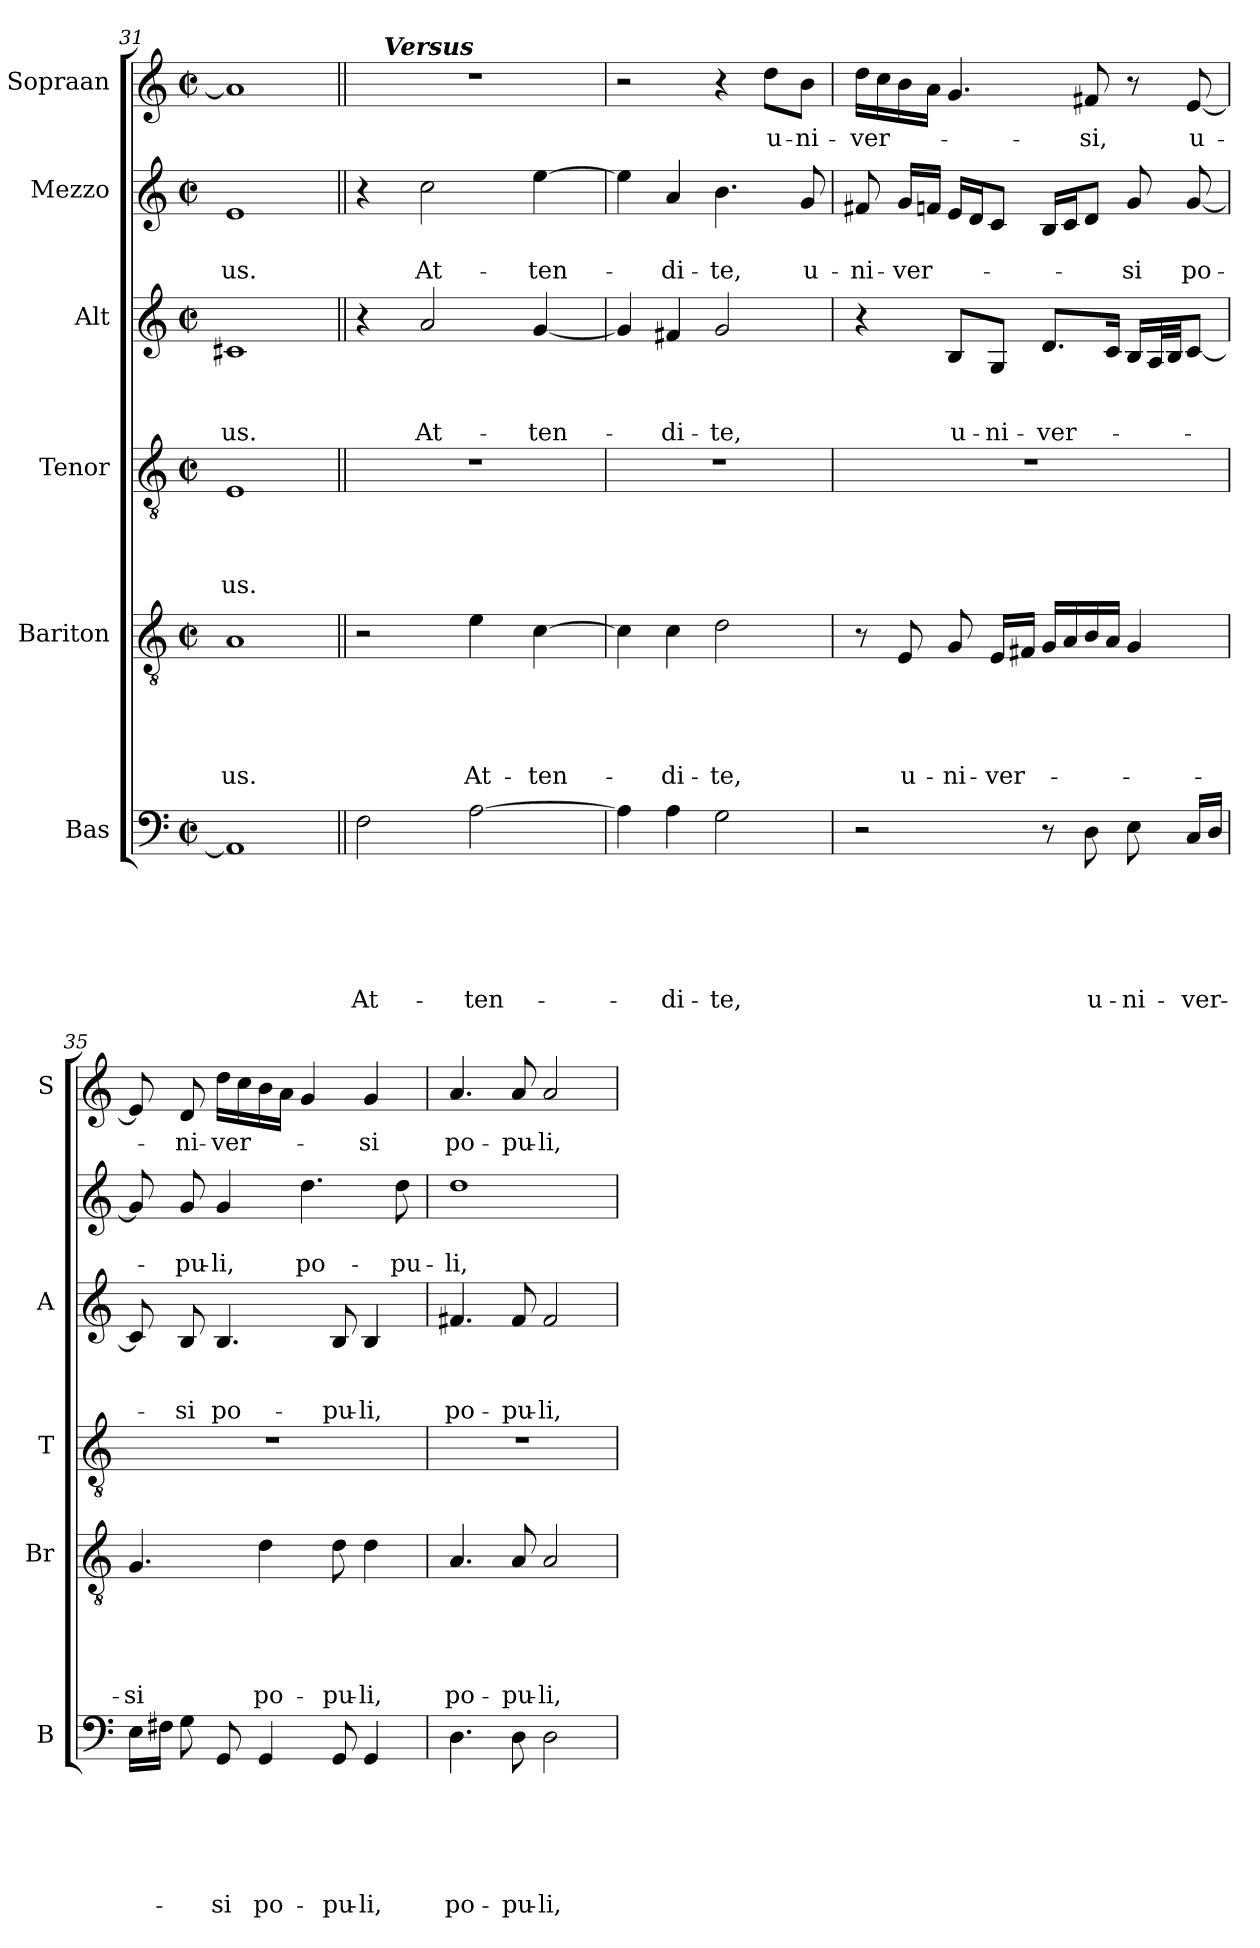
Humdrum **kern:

**kern	**text	**text	**text	**text	**text	**text	**kern	**text	**text	**text	**text	**text	**kern	**text	**text	**text	**text	**kern	**text	**text	**text	**kern	**text	**text	**kern	**text
*part6	*part6	*part6	*part6	*part6	*part6	*part6	*part5	*part5	*part5	*part5	*part5	*part5	*part4	*part4	*part4	*part4	*part4	*part3	*part3	*part3	*part3	*part2	*part2	*part2	*part1	*part1
*staff6	*staff6	*staff6	*staff6	*staff6	*staff6	*staff6	*staff5	*staff5	*staff5	*staff5	*staff5	*staff5	*staff4	*staff4	*staff4	*staff4	*staff4	*staff3	*staff3	*staff3	*staff3	*staff2	*staff2	*staff2	*staff1	*staff1
*I"Bas	*	*	*	*	*	*	*I"Bariton	*	*	*	*	*	*I"Tenor	*	*	*	*	*I"Alt	*	*	*	*I"Mezzo	*	*	*I"Sopraan	*
*I'B	*	*	*	*	*	*	*I'Br	*	*	*	*	*	*I'T	*	*	*	*	*I'A	*	*	*	*	*	*	*I'S	*
*clefF4	*	*	*	*	*	*	*clefGv2	*	*	*	*	*	*clefGv2	*	*	*	*	*clefG2	*	*	*	*clefG2	*	*	*clefG2	*
*k[]	*	*	*	*	*	*	*k[]	*	*	*	*	*	*k[]	*	*	*	*	*k[]	*	*	*	*k[]	*	*	*k[]	*
*C:	*	*	*	*	*	*	*C:	*	*	*	*	*	*C:	*	*	*	*	*C:	*	*	*	*C:	*	*	*C:	*
*M2/2	*	*	*	*	*	*	*M2/2	*	*	*	*	*	*M2/2	*	*	*	*	*M2/2	*	*	*	*M2/2	*	*	*M2/2	*
*met(c|)	*	*	*	*	*	*	*met(c|)	*	*	*	*	*	*met(c|)	*	*	*	*	*met(c|)	*	*	*	*met(c|)	*	*	*met(c|)	*
=31	=31	=31	=31	=31	=31	=31	=31	=31	=31	=31	=31	=31	=31	=31	=31	=31	=31	=31	=31	=31	=31	=31	=31	=31	=31	=31
!	!	!	!	!	!	!	!	!	!	!	!	!LO:LY:b	!	!	!	!	!LO:LY:b	!	!	!	!LO:LY:b	!	!	!LO:LY:b	!	!
1AA]	.	.	.	.	.	.	1A	.	.	.	.	-us.	1E	.	.	.	-us.	1c#X	.	.	-us.	1e	.	-us.	1a]	.
!!LO:LB:g=z
=32||	=32||	=32||	=32||	=32||	=32||	=32||	=32||	=32||	=32||	=32||	=32||	=32||	=32||	=32||	=32||	=32||	=32||	=32||	=32||	=32||	=32||	=32||	=32||	=32||	=32||	=32||
!	!	!	!	!	!	!LO:LY:b	!	!	!	!	!	!	!	!	!	!	!	!	!	!	!	!	!	!	!	!
*	*	*	*	*	*	*	*	*	*	*	*	*	*	*	*	*	*	*	*	*	*	*	*	*	*^	*
2F\	.	.	.	.	.	At-	2r	.	.	.	.	.	1r	.	.	.	.	4r	.	.	.	4r	.	.	1r	16.ryy	.
!	!	!	!	!	!	!	!	!	!	!	!	!	!	!	!	!	!	!	!	!	!	!	!	!	!	!LO:TX:a:Bi:t=Versus	!
.	.	.	.	.	.	.	.	.	.	.	.	.	.	.	.	.	.	.	.	.	.	.	.	.	.	2ryy	.
!	!	!	!	!	!	!	!	!	!	!	!	!	!	!	!	!	!	!	!	!	!LO:LY:b	!	!	!LO:LY:b	!	!	!
.	.	.	.	.	.	.	.	.	.	.	.	.	.	.	.	.	.	2a/	.	.	At-	2cc\	.	At-	.	.	.
!	!	!	!	!	!	!LO:LY:b	!	!	!	!	!	!LO:LY:b	!	!	!	!	!	!	!	!	!	!	!	!	!	!	!
[2A\	.	.	.	.	.	-ten-	4e\	.	.	.	.	At-	.	.	.	.	.	.	.	.	.	.	.	.	.	.	.
.	.	.	.	.	.	.	.	.	.	.	.	.	.	.	.	.	.	.	.	.	.	.	.	.	.	4ryy	.
!	!	!	!	!	!	!	!	!	!	!	!	!LO:LY:b	!	!	!	!	!	!	!	!	!LO:LY:b	!	!	!LO:LY:b	!	!	!
.	.	.	.	.	.	.	[4c\	.	.	.	.	-ten-	.	.	.	.	.	[4g/	.	.	-ten-	[4ee\	.	-ten-	.	.	.
.	.	.	.	.	.	.	.	.	.	.	.	.	.	.	.	.	.	.	.	.	.	.	.	.	.	8ryy	.
.	.	.	.	.	.	.	.	.	.	.	.	.	.	.	.	.	.	.	.	.	.	.	.	.	.	32ryy	.
*	*	*	*	*	*	*	*	*	*	*	*	*	*	*	*	*	*	*	*	*	*	*	*	*	*v	*v	*
=33	=33	=33	=33	=33	=33	=33	=33	=33	=33	=33	=33	=33	=33	=33	=33	=33	=33	=33	=33	=33	=33	=33	=33	=33	=33	=33
4A\]	.	.	.	.	.	.	4c\]	.	.	.	.	.	1r	.	.	.	.	4g/]	.	.	.	4ee\]	.	.	2r	.
!	!	!	!	!	!	!LO:LY:b	!	!	!	!	!	!LO:LY:b	!	!	!	!	!	!	!	!	!LO:LY:b	!	!	!LO:LY:b	!	!
4A\	.	.	.	.	.	-di-	4c\	.	.	.	.	-di-	.	.	.	.	.	4f#X/	.	.	-di-	4a/	.	-di-	.	.
!	!	!	!	!	!	!LO:LY:b	!	!	!	!	!	!LO:LY:b	!	!	!	!	!	!	!	!	!LO:LY:b	!	!	!LO:LY:b	!	!
2G\	.	.	.	.	.	-te,	2d\	.	.	.	.	-te,	.	.	.	.	.	2g/	.	.	-te,	4.b\	.	-te,	4r	.
!	!	!	!	!	!	!	!	!	!	!	!	!	!	!	!	!	!	!	!	!	!	!	!	!	!	!LO:LY:b
.	.	.	.	.	.	.	.	.	.	.	.	.	.	.	.	.	.	.	.	.	.	.	.	.	8dd\L	u-
!	!	!	!	!	!	!	!	!	!	!	!	!	!	!	!	!	!	!	!	!	!	!	!	!LO:LY:b	!	!LO:LY:b
.	.	.	.	.	.	.	.	.	.	.	.	.	.	.	.	.	.	.	.	.	.	8g/	.	u-	8b\J	-ni-
=34	=34	=34	=34	=34	=34	=34	=34	=34	=34	=34	=34	=34	=34	=34	=34	=34	=34	=34	=34	=34	=34	=34	=34	=34	=34	=34
!	!	!	!	!	!	!	!	!	!	!	!	!	!	!	!	!	!	!	!	!	!	!	!	!LO:LY:b	!	!LO:LY:b
2r	.	.	.	.	.	.	8r	.	.	.	.	.	1r	.	.	.	.	4r	.	.	.	8f#X/	.	-ni-	16dd\LL	-ver-
.	.	.	.	.	.	.	.	.	.	.	.	.	.	.	.	.	.	.	.	.	.	.	.	.	16cc\	.
!	!	!	!	!	!	!	!	!	!	!	!	!LO:LY:b	!	!	!	!	!	!	!	!	!	!	!	!LO:LY:b	!	!
.	.	.	.	.	.	.	8E/	.	.	.	.	u-	.	.	.	.	.	.	.	.	.	16g/LL	.	-ver-	16b\	.
.	.	.	.	.	.	.	.	.	.	.	.	.	.	.	.	.	.	.	.	.	.	16fn/JJ	.	.	16a\JJ	.
!	!	!	!	!	!	!	!	!	!	!	!	!LO:LY:b	!	!	!	!	!	!	!	!	!LO:LY:b	!	!	!	!	!
.	.	.	.	.	.	.	8G/	.	.	.	.	-ni-	.	.	.	.	.	8B/L	.	.	u-	16e/LL	.	.	4.g/	.
.	.	.	.	.	.	.	.	.	.	.	.	.	.	.	.	.	.	.	.	.	.	16d/J	.	.	.	.
!	!	!	!	!	!	!	!	!	!	!	!	!LO:LY:b	!	!	!	!	!	!	!	!	!LO:LY:b	!	!	!	!	!
.	.	.	.	.	.	.	16E/LL	.	.	.	.	-ver-	.	.	.	.	.	8G/J	.	.	-ni-	8c/J	.	.	.	.
.	.	.	.	.	.	.	16F#X/JJ	.	.	.	.	.	.	.	.	.	.	.	.	.	.	.	.	.	.	.
!	!	!	!	!	!	!	!	!	!	!	!	!	!	!	!	!	!	!	!	!	!LO:LY:b	!	!	!	!	!
8r	.	.	.	.	.	.	16G/LL	.	.	.	.	.	.	.	.	.	.	8.d/L	.	.	-ver-	16B/LL	.	.	.	.
.	.	.	.	.	.	.	16A/	.	.	.	.	.	.	.	.	.	.	.	.	.	.	16c/J	.	.	.	.
!	!	!	!	!	!	!LO:LY:b	!	!	!	!	!	!	!	!	!	!	!	!	!	!	!	!	!	!	!	!LO:LY:b
8D\	.	.	.	.	.	u-	16B/	.	.	.	.	.	.	.	.	.	.	.	.	.	.	8d/J	.	.	8f#X/	-si,
.	.	.	.	.	.	.	16A/JJ	.	.	.	.	.	.	.	.	.	.	16c/Jk	.	.	.	.	.	.	.	.
!	!	!	!	!	!	!LO:LY:b	!	!	!	!	!	!	!	!	!	!	!	!	!	!	!	!	!	!LO:LY:b	!	!
8E\	.	.	.	.	.	-ni-	4G/	.	.	.	.	.	.	.	.	.	.	16B/LL	.	.	.	8g/	.	-si	8r	.
.	.	.	.	.	.	.	.	.	.	.	.	.	.	.	.	.	.	32A/L	.	.	.	.	.	.	.	.
.	.	.	.	.	.	.	.	.	.	.	.	.	.	.	.	.	.	32B/JJ	.	.	.	.	.	.	.	.
!	!	!	!	!	!	!LO:LY:b	!	!	!	!	!	!	!	!	!	!	!	!	!	!	!	!	!	!LO:LY:b	!	!LO:LY:b
16C/LL	.	.	.	.	.	-ver-	.	.	.	.	.	.	.	.	.	.	.	[8c/J	.	.	.	[8g/	.	po-	[8e/	u-
16D/JJ	.	.	.	.	.	.	.	.	.	.	.	.	.	.	.	.	.	.	.	.	.	.	.	.	.	.
=35	=35	=35	=35	=35	=35	=35	=35	=35	=35	=35	=35	=35	=35	=35	=35	=35	=35	=35	=35	=35	=35	=35	=35	=35	=35	=35
!	!	!	!	!	!	!	!	!	!	!	!	!LO:LY:b	!	!	!	!	!	!	!	!	!	!	!	!	!	!
16E\LL	.	.	.	.	.	.	4.G/	.	.	.	.	-si	1r	.	.	.	.	8c/]	.	.	.	8g/]	.	.	8e/]	.
16F#X\JJ	.	.	.	.	.	.	.	.	.	.	.	.	.	.	.	.	.	.	.	.	.	.	.	.	.	.
!	!	!	!	!	!	!	!	!	!	!	!	!	!	!	!	!	!	!	!	!	!LO:LY:b	!	!	!LO:LY:b	!	!LO:LY:b
8G\	.	.	.	.	.	.	.	.	.	.	.	.	.	.	.	.	.	8B/	.	.	-si	8g/	.	-pu-	8d/	-ni-
!	!	!	!	!	!	!LO:LY:b	!	!	!	!	!	!	!	!	!	!	!	!	!	!	!LO:LY:b	!	!	!LO:LY:b	!	!LO:LY:b
8GG/	.	.	.	.	.	-si	.	.	.	.	.	.	.	.	.	.	.	4.B/	.	.	po-	4g/	.	-li,	16dd\LL	-ver-
.	.	.	.	.	.	.	.	.	.	.	.	.	.	.	.	.	.	.	.	.	.	.	.	.	16cc\	.
!	!	!	!	!	!	!LO:LY:b	!	!	!	!	!	!LO:LY:b	!	!	!	!	!	!	!	!	!	!	!	!	!	!
4GG/	.	.	.	.	.	po-	4d\	.	.	.	.	po-	.	.	.	.	.	.	.	.	.	.	.	.	16b\	.
.	.	.	.	.	.	.	.	.	.	.	.	.	.	.	.	.	.	.	.	.	.	.	.	.	16a\JJ	.
!	!	!	!	!	!	!	!	!	!	!	!	!	!	!	!	!	!	!	!	!	!	!	!	!LO:LY:b	!	!
.	.	.	.	.	.	.	.	.	.	.	.	.	.	.	.	.	.	.	.	.	.	4.dd\	.	po-	4g/	.
!	!	!	!	!	!	!LO:LY:b	!	!	!	!	!	!LO:LY:b	!	!	!	!	!	!	!	!	!LO:LY:b	!	!	!	!	!
8GG/	.	.	.	.	.	-pu-	8d\	.	.	.	.	-pu-	.	.	.	.	.	8B/	.	.	-pu-	.	.	.	.	.
!	!	!	!	!	!	!LO:LY:b	!	!	!	!	!	!LO:LY:b	!	!	!	!	!	!	!	!	!LO:LY:b	!	!	!	!	!LO:LY:b
4GG/	.	.	.	.	.	-li,	4d\	.	.	.	.	-li,	.	.	.	.	.	4B/	.	.	-li,	.	.	.	4g/	-si
!	!	!	!	!	!	!	!	!	!	!	!	!	!	!	!	!	!	!	!	!	!	!	!	!LO:LY:b	!	!
.	.	.	.	.	.	.	.	.	.	.	.	.	.	.	.	.	.	.	.	.	.	8dd\	.	-pu-	.	.
!!LO:PB:g=z
=36	=36	=36	=36	=36	=36	=36	=36	=36	=36	=36	=36	=36	=36	=36	=36	=36	=36	=36	=36	=36	=36	=36	=36	=36	=36	=36
!	!	!	!	!	!	!LO:LY:b	!	!	!	!	!	!LO:LY:b	!	!	!	!	!	!	!	!	!LO:LY:b	!	!	!LO:LY:b	!	!LO:LY:b
4.D\	.	.	.	.	.	po-	4.A/	.	.	.	.	po-	1r	.	.	.	.	4.f#X/	.	.	po-	1dd	.	-li,	4.a/	po-
!	!	!	!	!	!	!LO:LY:b	!	!	!	!	!	!LO:LY:b	!	!	!	!	!	!	!	!	!LO:LY:b	!	!	!	!	!LO:LY:b
8D\	.	.	.	.	.	-pu-	8A/	.	.	.	.	-pu-	.	.	.	.	.	8f#/	.	.	-pu-	.	.	.	8a/	-pu-
!	!	!	!	!	!	!LO:LY:b	!	!	!	!	!	!LO:LY:b	!	!	!	!	!	!	!	!	!LO:LY:b	!	!	!	!	!LO:LY:b
2D\	.	.	.	.	.	-li,	2A/	.	.	.	.	-li,	.	.	.	.	.	2f#/	.	.	-li,	.	.	.	2a/	-li,
=	=	=	=	=	=	=	=	=	=	=	=	=	=	=	=	=	=	=	=	=	=	=	=	=	=	=
*-	*-	*-	*-	*-	*-	*-	*-	*-	*-	*-	*-	*-	*-	*-	*-	*-	*-	*-	*-	*-	*-	*-	*-	*-	*-	*-
